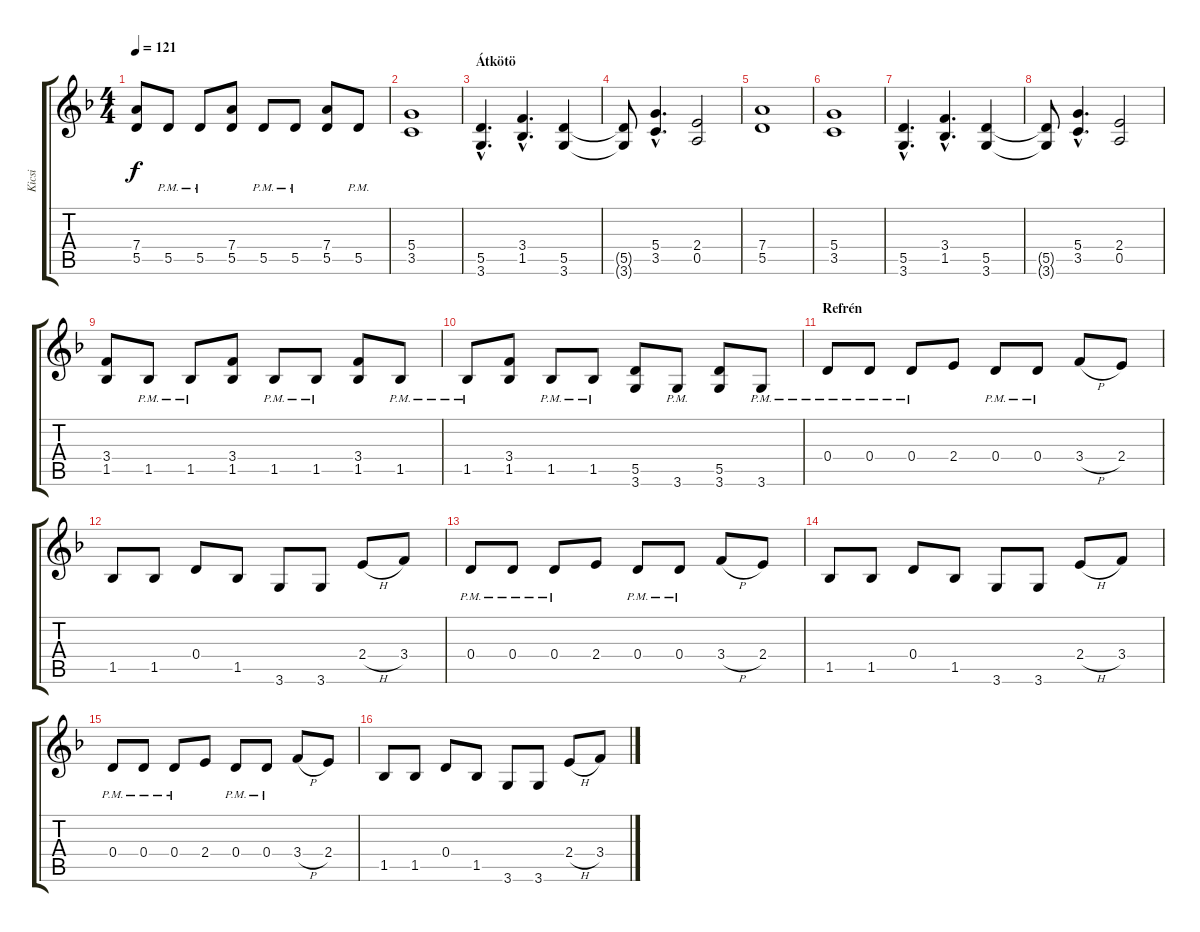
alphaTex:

\track ("Kicsi" "Kicsi") {instrument distortionguitar}
\staff {score tabs}
\tuning (E4 B3 G3 D3 A2 E2) {hide}
\ts (4 4)
\tempo 121
\clef g2
\ks dminor
(7.4 5.5).8{dy f} 5.5{pm}.8 5.5{pm}.8 (7.4 5.5).8 5.5{pm}.8 5.5{pm}.8 (7.4 5.5).8 5.5{pm}.8 |
(5.4 3.5).1 |
\section ("" "Átkötö")
(5.5{hac} 3.6{hac}).4{d} (3.4{hac} 1.5{hac}).4{d} (5.5 3.6).4 |
(5.5{t} 3.6{t}).8 (5.4{hac} 3.5{hac}).4{d} (2.4 0.5).2 |
(7.4 5.5).1 |
(5.4 3.5).1 |
(5.5{hac} 3.6{hac}).4{d} (3.4{hac} 1.5{hac}).4{d} (5.5 3.6).4 |
(5.5{t} 3.6{t}).8 (5.4{hac} 3.5{hac}).4{d} (2.4 0.5).2 |
(3.4 1.5).8 1.5{pm}.8 1.5{pm}.8 (3.4 1.5).8 1.5{pm}.8 1.5{pm}.8 (3.4 1.5).8 1.5{pm}.8 |
1.5{pm}.8 (3.4 1.5).8 1.5{pm}.8 1.5{pm}.8 (5.5 3.6).8 3.6{pm}.8 (5.5 3.6).8 3.6{pm}.8 |
\section ("" "Refrén")
0.4{pm}.8 0.4{pm}.8 0.4{pm}.8 2.4.8 0.4{pm}.8 0.4{pm}.8 3.4{h}.8 2.4.8 |
1.5.8 1.5.8 0.4.8 1.5.8 3.6.8 3.6.8 2.4{h}.8 3.4.8 |
0.4{pm}.8 0.4{pm}.8 0.4{pm}.8 2.4.8 0.4{pm}.8 0.4{pm}.8 3.4{h}.8 2.4.8 |
1.5.8 1.5.8 0.4.8 1.5.8 3.6.8 3.6.8 2.4{h}.8 3.4.8 |
0.4{pm}.8 0.4{pm}.8 0.4{pm}.8 2.4.8 0.4{pm}.8 0.4{pm}.8 3.4{h}.8 2.4.8 |
1.5.8 1.5.8 0.4.8 1.5.8 3.6.8 3.6.8 2.4{h}.8 3.4.8
